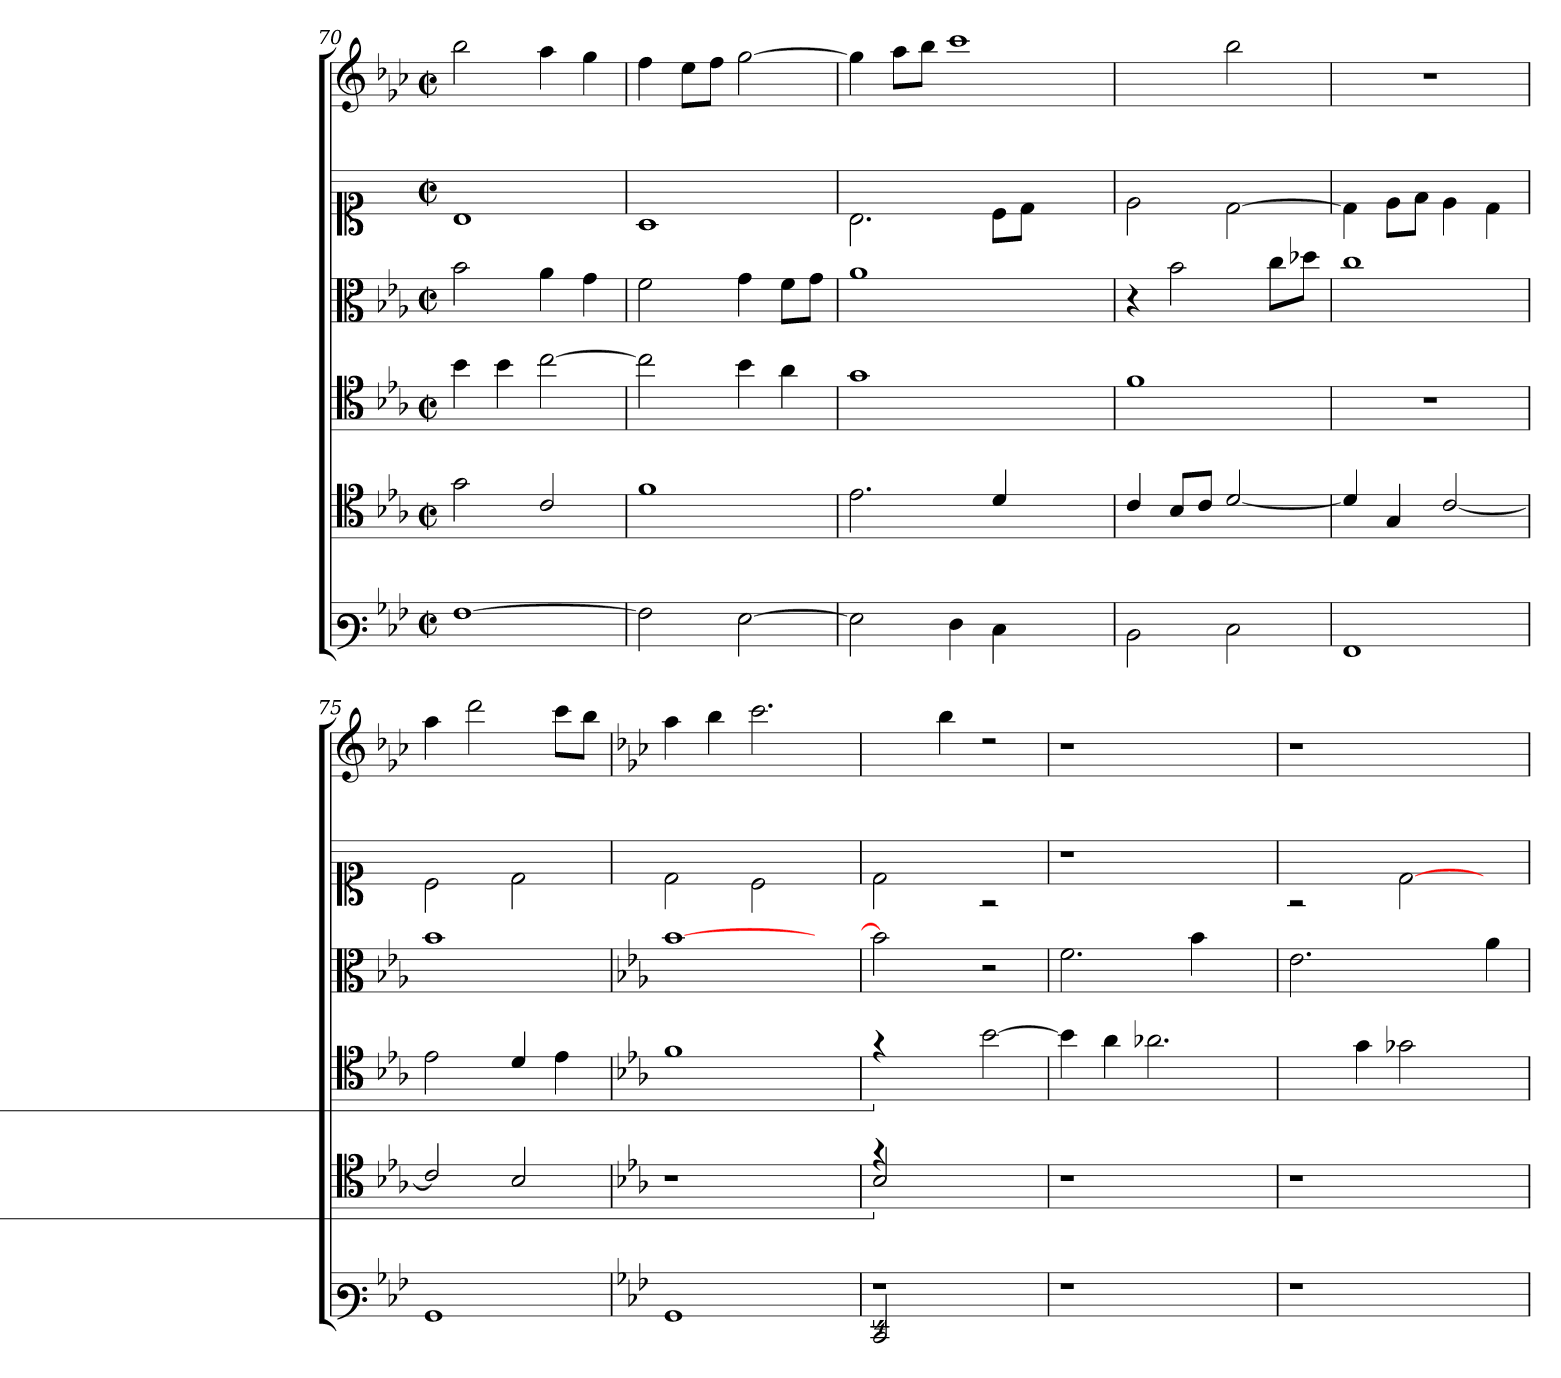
**kern	**kern	**kern	**kern	**kern	**kern
*part6	*part5	*part4	*part3	*part2	*part1
*staff6	*staff5	*staff4	*staff3	*staff2	*staff1
!!LO:LB:g=z
*clefF3	*clefC4	*clefC4	*clefC3	*clefC1	*clefG3
*k[b-e-a-]	*k[b-e-a-]	*k[b-e-a-]	*k[b-e-a-]	*	*k[b-e-a-]
*M2/2	*M2/2	*M2/2	*M2/2	*M2/2	*M2/2
*met(c|)	*met(c|)	*met(c|)	*met(c|)	*met(c|)	*met(c|)
=70	=70	=70	=70	=70	=70
[>1A-	2g\	4b-\	2b-\	1B	2gg\
.	.	4b-\	.	.	.
.	2c/	[>2cc\	4a-\	.	4ff\
.	.	.	4g\	.	4ee-\
=71	=71	=71	=71	=71	=71
2A-\]	1f	2cc\]	2f\	1A	4dd\
.	.	.	.	.	8cc\L
.	.	.	.	.	8dd\J
[>2G\	.	4b-\	4g\	.	[>2ee-\
.	.	4a-\	8f\L	.	.
.	.	.	8g\J	.	.
=72	=72	=72	=72	=72	=72
2G\]	2.e-\	1g	1a-	2.B\	4ee-\]
.	.	.	.	.	8ff\L
.	.	.	.	.	8gg\J
4F\	.	.	.	.	1aa-
4E-\	4d/	.	.	8c\L	.
.	.	.	.	8d\J	.
2ryy	2ryy	2ryy	2ryy	2ryy	.
=73	=73	=73	=73	=73	=73
2D\	4c/	1f	4r	2e\	2ryy
.	8B-/L	.	2b-\	.	.
.	8c/J	.	.	.	.
2E-\	[<2d/	.	.	[>2d\	2gg\
.	.	.	8cc\L	.	.
.	.	.	8dd-X\J	.	.
=74	=74	=74	=74	=74	=74
1AA-	4d/]	1r	1cc	4d\]	1r
.	4G/	.	.	8e\L	.
.	.	.	.	8f\J	.
.	[<2c/	.	.	4e\	.
.	.	.	.	4d\	.
=75	=75	=75	=75	=75	=75
1BB-	2c/]	2e-\	1b-	2c\	4ff\
.	.	.	.	.	2bb-\
.	2B-/	4d/	.	2d\	.
.	.	4e-\	.	.	8aa-\L
.	.	.	.	.	8gg\J
!!LO:PB:g=z
=76	=76	=76	=76	=76	=76
*k[b-e-a-]	*k[b-e-a-]	*k[b-e-a-]	*k[b-e-a-]	*	*k[b-e-a-]
1BB-	1r	1f	[>1b-	2d\	4ff\
.	.	.	.	.	4gg\
.	.	.	.	2c\	2.aa-\
4ryy	4ryy	4ryy	4ryy	4ryy	.
=77	=77	=77	=77	=77	=77
*	*^	*^	*	*	*
!LO:N:vis=1	!	!LO:N:vis=1	!	!LO:N:vis=1	!	!	!
*^	*	*	*	*	*	*	*
4%5r	2EE-/	2B-/	4%5rg	2.ryy	4%5rg	2b-\]	2d\	2ryy
.	2.ryy	2.ryy	.	.	.	4ryy	4ryy	4gg\
.	.	.	.	[>2b-\	.	2r	2rF	2rcc
*v	*v	*	*	*v	*v	*	*	*
*	*v	*v	*	*	*	*
=78	=78	=78	=78	=78	=78
1r	1r	4b-\]	2.f\	1r	1r
.	.	4a-\	.	.	.
.	.	2.a-X\	.	.	.
.	.	.	4b-\	.	.
4ryy	4ryy	.	4ryy	4ryy	4ryy
=79	=79	=79	=79	=79	=79
1r	1r	2ryy	2.e-\	2rG	1r
.	.	4g\	.	4ryy	.
.	.	2g-X\	2ryy	[>2d\	.
2ryy	2ryy	.	.	.	2ryy
.	.	4ryy	4a-\	4ryy	.
=	=	=	=	=	=
*-	*-	*-	*-	*-	*-
